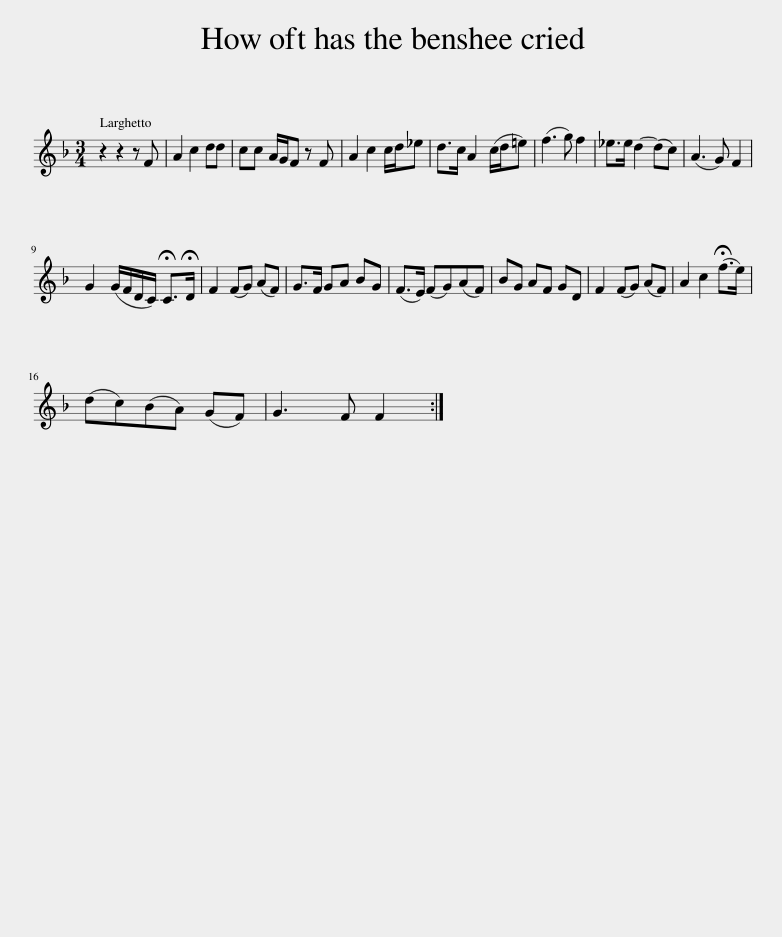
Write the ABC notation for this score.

X:1
L:1/8
M:3/4
I:linebreak $
K:F
V:1 treble
V:1
 z2 z2 z F | A2 c2 dd | cc A/G/F z F | A2 c2 c/d/_e | d>c A2 (c/d/=e) | %5
 (f3 g) f2 | _e>e d2- (dc) | (A3 G) F2 |$ G2 (G/F/D/C/) !fermata!C>!fermata!D | F2 (FG) (AF) | %10
 G>F GA BG | (F>E) (FG)(AF) | BG AF GD | F2 (FG) (AF) | A2 c2 (!fermata!f>e) |$ %15
 (dc)(BA) (GF) | G3 F F2 :| %17
